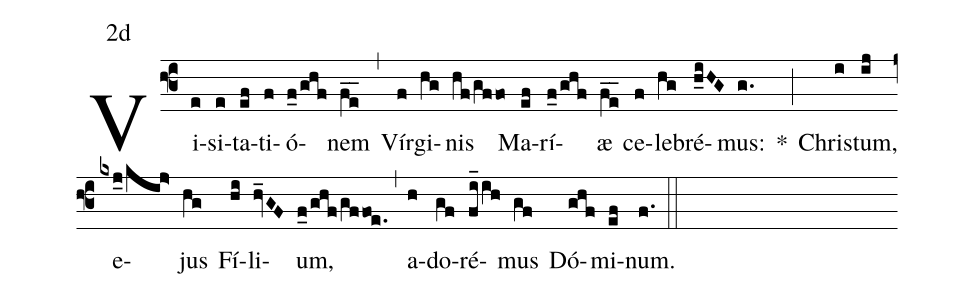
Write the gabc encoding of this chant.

mode:2d;
%%
(f3) Vi(e)si(e)ta(ef)ti(f)ó(f_0/ghf)nem(fe__) (,) Vír(f)gi(hg)nis(hf/gffo) Ma(ef)rí(f_0/ghf)æ(fe__) ce(f)le(hg)bré(h_iHG)mus:(g.) <sp>*</sp>(;) Chris(i)tum,(ij) e(kxj_0/kij>)jus(hg) Fí(hi)li(hv_GF)um,(f_0/ghf/gffoe.) (,) a(h)do(gf)ré(fi_/ih)mus(gf) Dó(ghf)mi(ef)num.(f.) (::)
